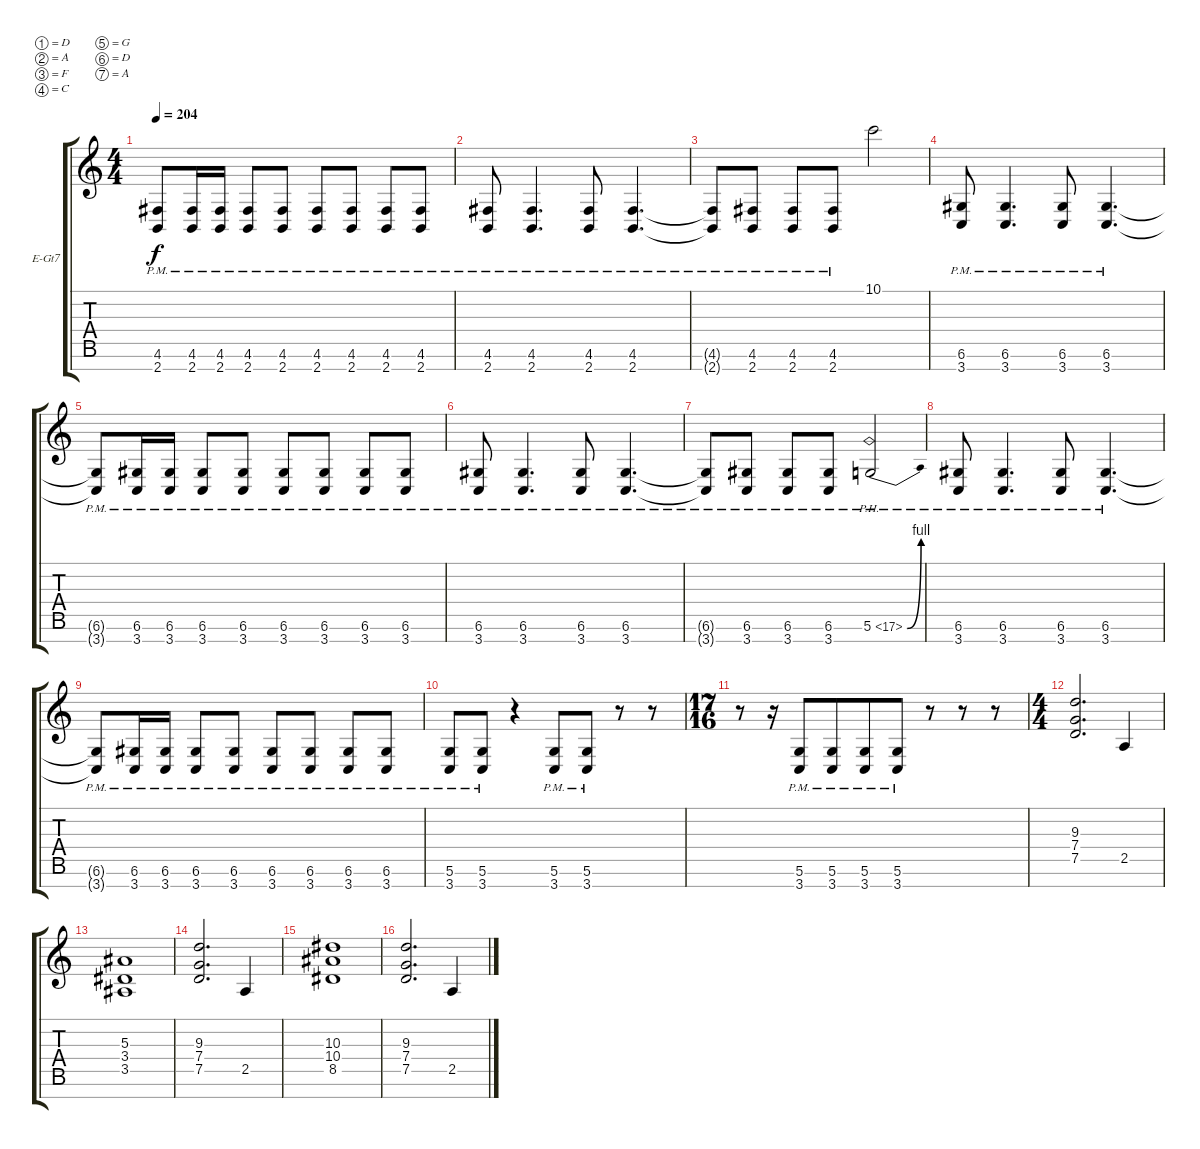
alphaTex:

\bracketExtendMode groupsimilarinstruments
\firstSystemTrackNameOrientation horizontal
\otherSystemsTrackNameOrientation horizontal
\track ("Simon Girard" "E-Gt7") {instrument distortionguitar}
\staff {score tabs}
\tuning (D4 A3 F3 C3 G2 D2 A1)
\ts (4 4)
\tempo 204
\clef g2
\ks c
(4.6{pm t} 2.7{pm t}).8{dy f} (4.6{pm} 2.7{pm}).16 (4.6{pm} 2.7{pm}).16 (4.6{pm} 2.7{pm}).8 (4.6{pm} 2.7{pm}).8 (4.6{pm} 2.7{pm}).8 (4.6{pm} 2.7{pm}).8 (4.6{pm} 2.7{pm}).8 (4.6{pm} 2.7{pm}).8 |
(4.6{pm} 2.7{pm}).8 (4.6{pm} 2.7{pm}).4{d} (4.6{pm} 2.7{pm}).8 (4.6{pm} 2.7{pm}).4{d} |
(4.6{pm t} 2.7{pm t}).8 (4.6{pm} 2.7{pm}).8 (4.6{pm} 2.7{pm}).8 (4.6{pm} 2.7{pm}).8 10.1.2 |
(6.6{pm} 3.7{pm}).8 (6.6{pm} 3.7{pm}).4{d} (6.6{pm} 3.7{pm}).8 (6.6{pm} 3.7{pm}).4{d} |
(6.6{pm t} 3.7{pm t}).8 (6.6{pm} 3.7{pm}).16 (6.6{pm} 3.7{pm}).16 (6.6{pm} 3.7{pm}).8 (6.6{pm} 3.7{pm}).8 (6.6{pm} 3.7{pm}).8 (6.6{pm} 3.7{pm}).8 (6.6{pm} 3.7{pm}).8 (6.6{pm} 3.7{pm}).8 |
(6.6{pm} 3.7{pm}).8 (6.6{pm} 3.7{pm}).4{d} (6.6{pm} 3.7{pm}).8 (6.6{pm} 3.7{pm}).4{d} |
(6.6{pm t} 3.7{pm t}).8 (6.6{pm} 3.7{pm}).8 (6.6{pm} 3.7{pm}).8 (6.6{pm} 3.7{pm}).8 5.6{be (bend 0 0 60 4) ph 12 pm}.2 |
(6.6{pm} 3.7{pm}).8 (6.6{pm} 3.7{pm}).4{d} (6.6{pm} 3.7{pm}).8 (6.6{pm} 3.7{pm}).4{d} |
(6.6{pm t} 3.7{pm t}).8 (6.6{pm} 3.7{pm}).16 (6.6{pm} 3.7{pm}).16 (6.6{pm} 3.7{pm}).8 (6.6{pm} 3.7{pm}).8 (6.6{pm} 3.7{pm}).8 (6.6{pm} 3.7{pm}).8 (6.6{pm} 3.7{pm}).8 (6.6{pm} 3.7{pm}).8 |
(5.6{pm} 3.7{pm}).8 (5.6{pm} 3.7{pm}).8 r.4 (5.6{pm} 3.7{pm}).8 (5.6{pm} 3.7{pm}).8 r.8 r.8 |
\ts (17 16)
\beaming (8 8)
r.8 r.16 (5.6{pm} 3.7{pm}).8 (5.6{pm} 3.7{pm}).8 (5.6{pm} 3.7{pm}).8 (5.6{pm} 3.7{pm}).8 r.8 r.8 r.8 |
\ts (4 4)
\beaming (8 2 2 2 2)
(9.3 7.4 7.5).2{d} 2.5.4 |
(5.3 3.4 3.5).1 |
(9.3 7.4 7.5).2{d} 2.5.4 |
(10.3 10.4 8.5).1 |
(9.3 7.4 7.5).2{d} 2.5.4
